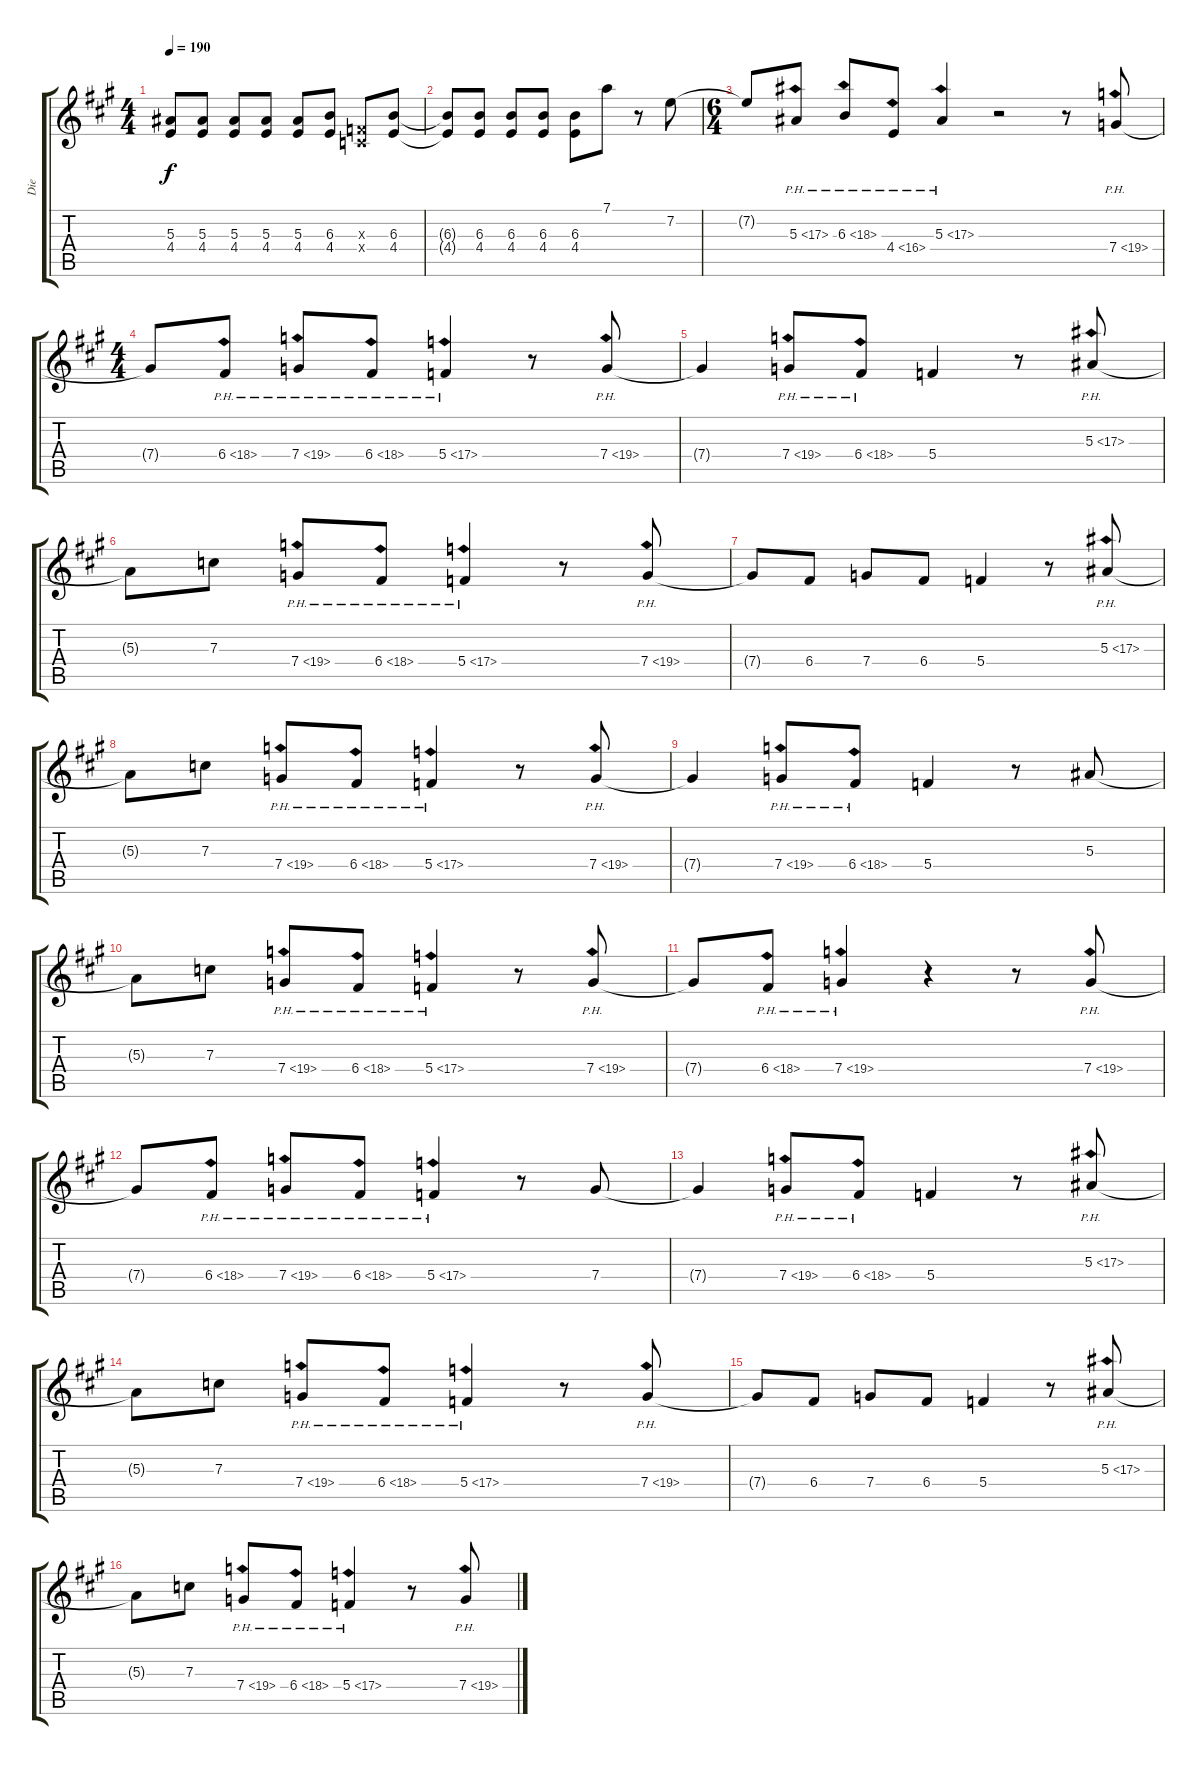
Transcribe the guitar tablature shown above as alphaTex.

\track ("Die" "Die") {instrument distortionguitar}
\staff {score tabs}
\tuning (D4 A3 F3 C3 G2 D2) {hide}
\ts (4 4)
\tempo 190
\clef g2
\ks a
(5.3{t} 4.4{t}).8{dy f} (5.3 4.4).8 (5.3 4.4).8 (5.3 4.4).8 (5.3 4.4).8 (6.3 4.4).8 (0.3{x} 0.4{x}).8 (6.3 4.4).8 |
(6.3{t} 4.4{t}).8 (6.3 4.4).8 (6.3 4.4).8 (6.3 4.4).8 (6.3 4.4).8 7.1.8 r.8 7.2.8 |
\ts (6 4)
7.2{t}.8 5.3{ph 12}.8 6.3{ph 12}.8 4.4{ph 12}.8 5.3{ph 12}.4 r.2 r.8 7.4{ph 12}.8 |
\ts (4 4)
7.4{t}.8 6.4{ph 12}.8 7.4{ph 12}.8 6.4{ph 12}.8 5.4{ph 12}.4 r.8 7.4{ph 12}.8 |
7.4{t}.4 7.4{ph 12}.8 6.4{ph 12}.8 5.4.4 r.8 5.3{ph 12}.8 |
5.3{t}.8 7.3.8 7.4{ph 12}.8 6.4{ph 12}.8 5.4{ph 12}.4 r.8 7.4{ph 12}.8 |
7.4{t}.8 6.4.8 7.4.8 6.4.8 5.4.4 r.8 5.3{ph 12}.8 |
5.3{t}.8 7.3.8 7.4{ph 12}.8 6.4{ph 12}.8 5.4{ph 12}.4 r.8 7.4{ph 12}.8 |
7.4{t}.4 7.4{ph 12}.8 6.4{ph 12}.8 5.4.4 r.8 5.3.8 |
5.3{t}.8 7.3.8 7.4{ph 12}.8 6.4{ph 12}.8 5.4{ph 12}.4 r.8 7.4{ph 12}.8 |
7.4{t}.8 6.4{ph 12}.8 7.4{ph 12}.4 r.4 r.8 7.4{ph 12}.8 |
7.4{t}.8 6.4{ph 12}.8 7.4{ph 12}.8 6.4{ph 12}.8 5.4{ph 12}.4 r.8 7.4.8 |
7.4{t}.4 7.4{ph 12}.8 6.4{ph 12}.8 5.4.4 r.8 5.3{ph 12}.8 |
5.3{t}.8 7.3.8 7.4{ph 12}.8 6.4{ph 12}.8 5.4{ph 12}.4 r.8 7.4{ph 12}.8 |
7.4{t}.8 6.4.8 7.4.8 6.4.8 5.4.4 r.8 5.3{ph 12}.8 |
5.3{t}.8 7.3.8 7.4{ph 12}.8 6.4{ph 12}.8 5.4{ph 12}.4 r.8 7.4{ph 12}.8
